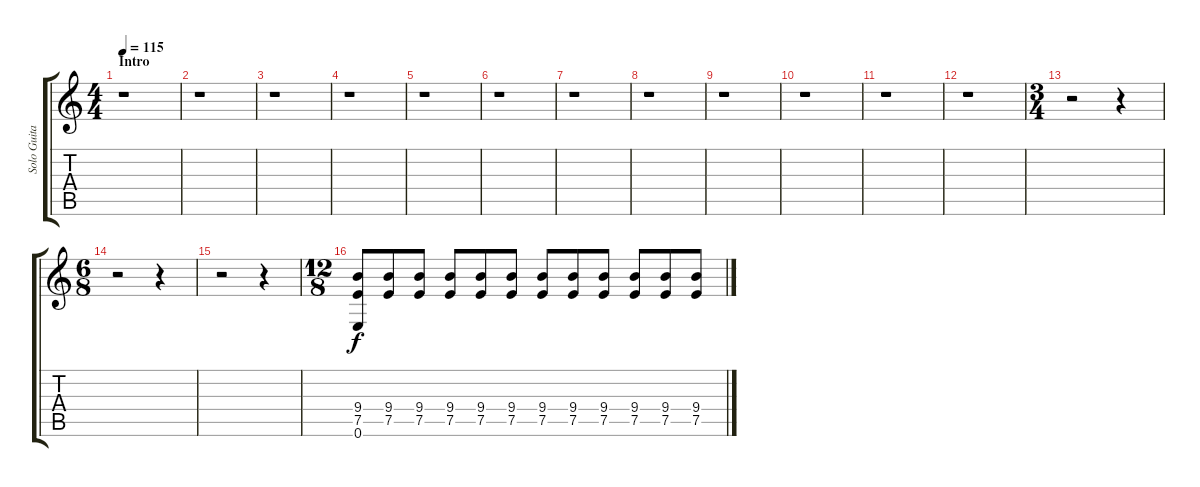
\track ("Solo Guitar " "Solo Guita") {instrument distortionguitar}
\staff {score tabs}
\tuning (E4 B3 G3 D3 A2 E2) {hide}
\ts (4 4)
\section ("" "Intro")
\tempo 115
\clef g2
\ks c
r.1{dy f instrument distortionguitar} |
r.1 |
r.1 |
r.1 |
r.1 |
r.1 |
r.1 |
r.1 |
r.1 |
r.1 |
r.1 |
r.1 |
\ts (3 4)
r.2 r.4 |
\ts (6 8)
r.2 r.4 |
r.2 r.4 |
\ts (12 8)
(9.4 7.5 0.6).8 (9.4 7.5).8 (9.4 7.5).8 (9.4 7.5).8 (9.4 7.5).8 (9.4 7.5).8 (9.4 7.5).8 (9.4 7.5).8 (9.4 7.5).8 (9.4 7.5).8 (9.4 7.5).8 (9.4 7.5).8
